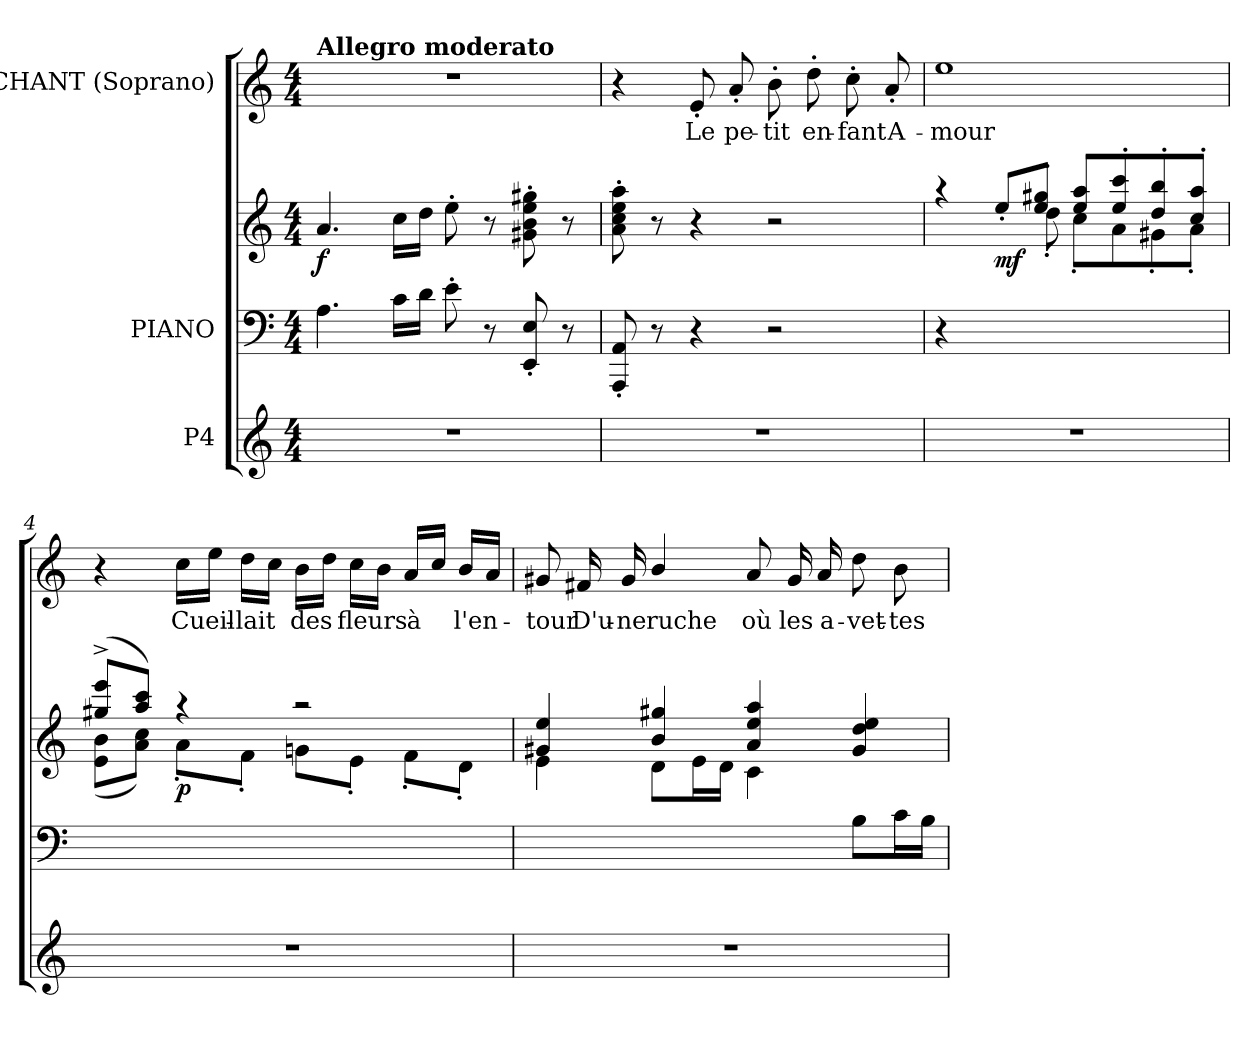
**kern	**kern	**kern	**dynam	**kern	**text
*part3	*part2	*part2	*part2	*part1	*part1
*staff4	*staff3	*staff2	*staff2/3	*staff1	*staff1
*I"P4	*I"PIANO	*	*	*I"CHANT (Soprano)	*
*clefG2	*clefF4	*clefG2	*	*clefG2	*
*k[]	*k[]	*k[]	*	*k[]	*
*C:	*C:	*C:	*	*C:	*
*M4/4	*M4/4	*M4/4	*	*M4/4	*
=1	=1	=1	=1	=1	=1
!	!	!	!	!LO:TX:a:B:t=Allegro moderato	!
!	!	!	!LO:DY:b	!	!
1r	4.A\	4.a/	f	1r	.
.	16c\LL	16cc\LL	.	.	.
.	16d\JJ	16dd\JJ	.	.	.
.	8e'>\	8ee'>\	.	.	.
.	8r	8r	.	.	.
.	8EE/'< 8E/'<	8g#X\'> 8b\'> 8ee\'> 8gg#X\'>	.	.	.
.	8r	8r	.	.	.
=2	=2	=2	=2	=2	=2
1r	8AAA/'< 8AA/'<	8a\'> 8cc\'> 8ee\'> 8aa\'>	.	4r	.
.	8r	8r	.	.	.
!	!	!	!	!	!LO:LY:b
.	4r	4r	.	8e'</	Le
!	!	!	!	!	!LO:LY:b
.	.	.	.	8a'</	pe-
!	!	!	!	!	!LO:LY:b
.	2r	2r	.	8b'>\	-tit
!	!	!	!	!	!LO:LY:b
.	.	.	.	8dd'>\	en-
!	!	!	!	!	!LO:LY:b
.	.	.	.	8cc'>\	-fant
!	!	!	!	!	!LO:LY:b
.	.	.	.	8a'</	A-
!!LO:LB:g=z
=3	=3	=3	=3	=3	=3
*	*	*^	*	*	*
!	!	!	!	!	!	!LO:LY:b
1r	4r	4raa	4ryy	.	1ee	-mour
!	!	!	!	!LO:DY:b	!	!
.	4ryy	8ee'>/L	8ryy	mf	.	.
.	.	8ee/'> 8gg#X/'>J	8dd'<\	.	.	.
.	2ryy	8ee/ 8aa/L	8cc'<\L	.	.	.
.	.	8ee/'> 8ccc/'>	8a\	.	.	.
.	.	8dd/'> 8bb/'>	8g#X'<\	.	.	.
.	.	8cc/'> 8aa/'>J	8a'<\J	.	.	.
=4	=4	=4	=4	=4	=4	=4
1r	1ryy	(>8gg#X/^> 8eee/^>L	(<8e\ 8b\L	.	4r	.
.	.	8aa/ 8ccc/J)	8a\ 8cc\J)	.	.	.
!	!	!	!	!LO:DY:b	!	!LO:LY:b
.	.	4raa	8a'<\L	p	16cc\LL	Cueil-
.	.	.	.	.	16ee\JJ	.
!	!	!	!	!	!	!LO:LY:b
.	.	.	8f'<\J	.	16dd\LL	-lait
.	.	.	.	.	16cc\JJ	.
!	!	!	!	!	!	!LO:LY:b
.	.	2raa	8gn\L	.	16b\LL	des
.	.	.	.	.	16dd\JJ	.
!	!	!	!	!	!	!LO:LY:b
.	.	.	8e'<\J	.	16cc\LL	fleurs
.	.	.	.	.	16b\JJ	.
!	!	!	!	!	!	!LO:LY:b
.	.	.	8f'<\L	.	16a/LL	à
.	.	.	.	.	16cc/JJ	.
!	!	!	!	!	!	!LO:LY:b
.	.	.	8d'<\J	.	16b/LL	l'en-
.	.	.	.	.	16a/JJ	.
=5	=5	=5	=5	=5	=5	=5
!	!	!	!	!	!	!LO:LY:b
1r	4ryy	4g#X/ 4ee/	4e\	.	8g#X/	-tour
!	!	!	!	!	!	!LO:LY:b
.	.	.	.	.	16f#X/	D'u-
!	!	!	!	!	!	!LO:LY:b
.	.	.	.	.	16g#/	-ne
!	!	!	!	!	!	!LO:LY:b
.	2ryy	4b/ 4gg#X/	8d\L	.	4b/	ruche
.	.	.	16e\L	.	.	.
.	.	.	16d\JJ	.	.	.
!	!	!	!	!	!	!LO:LY:b
.	.	4a/ 4ee/ 4aa/	4c\	.	8a/	où
!	!	!	!	!	!	!LO:LY:b
.	.	.	.	.	16g#/	les
!	!	!	!	!	!	!LO:LY:b
.	.	.	.	.	16a/	a-
!	!	!	!	!	!	!LO:LY:b
.	8B\L	4g#/ 4dd/ 4ee/	4ryy	.	8dd\	-vet-
!	!	!	!	!	!	!LO:LY:b
.	16c\L	.	.	.	8b\	-tes
.	16B\JJ	.	.	.	.	.
*	*	*v	*v	*	*	*
=	=	=	=	=	=
*-	*-	*-	*-	*-	*-
